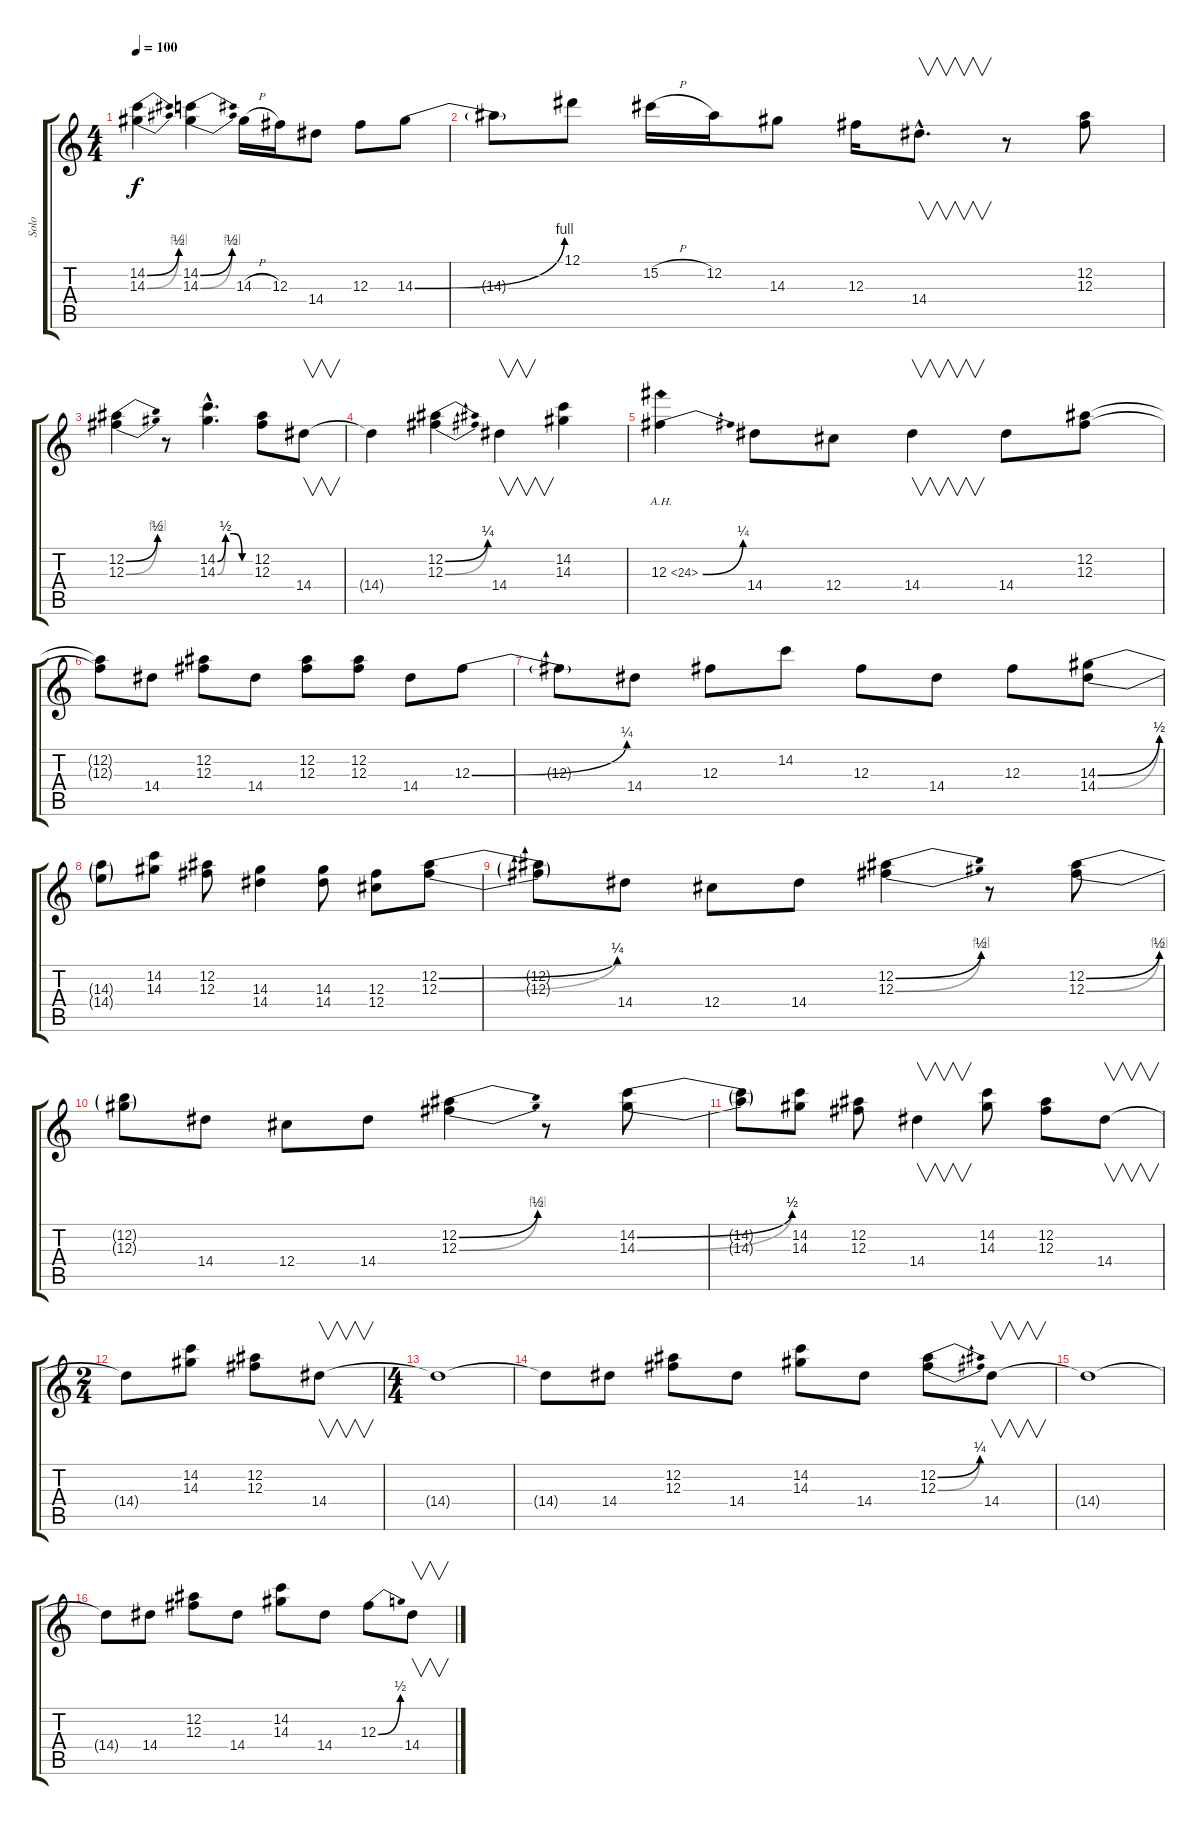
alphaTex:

\track ("Solo" "Solo") {instrument distortionguitar}
\staff {score tabs}
\tuning (Eb4 Bb3 Gb3 Db3 Ab2 Eb2) {hide}
\ts (4 4)
\tempo 100
\clef g2
\ks c
(14.2{be (bend 0 0 60 2)} 14.3{be (bend 0 0 60 4)}).4{dy f} (14.2{be (bend 0 0 60 2)} 14.3{be (bend 0 0 60 4)}).4 14.3{h}.16 12.3.16 14.4.8 12.3.8 14.3{be (bend 0 0 60 4)}.8 |
14.3{t}.8 12.1.8 15.2{h}.16 12.2.16 14.3.8 12.3.16 14.4{hac}.8{v d} r.8 (12.2 12.3).8 |
(12.2{be (bend 0 0 60 2)} 12.3{be (bend 0 0 60 4)}).4 r.8 (14.2{be (custom 0 0 15 2 30 2 45 0 60 0) hac} 14.3{be (custom 0 0 15 2 30 2 45 0 60 0) hac}).4{d} (12.2 12.3).8 14.4.8{v} |
14.4{t}.4 (12.2{be (bend 0 0 60 1)} 12.3{be (bend 0 0 60 1)}).4 14.4.4{v} (14.2 14.3).4 |
12.3{be (bend 0 0 60 1) ah 12}.4 14.4.8 12.4.8 14.4.4{v} 14.4.8 (12.2 12.3).8 |
(12.2{t} 12.3{t}).8 14.4.8 (12.2 12.3).8 14.4.8 (12.2 12.3).8 (12.2 12.3).8 14.4.8 12.3{be (bend 0 0 60 1)}.8 |
12.3{t}.8 14.4.8 12.3.8 14.2.8 12.3.8 14.4.8 12.3.8 (14.3{be (bend 0 0 60 2)} 14.4{be (bend 0 0 60 2)}).8 |
(14.3{t} 14.4{t}).8 (14.2 14.3).8 (12.2 12.3).8 (14.3 14.4).4 (14.3 14.4).8 (12.3 12.4).8 (12.2{be (bend 0 0 60 1)} 12.3{be (bend 0 0 60 1)}).8 |
(12.2{t} 12.3{t}).8 14.4.8 12.4.8 14.4.8 (12.2{be (bend 0 0 60 2)} 12.3{be (bend 0 0 60 4)}).4 r.8 (12.2{be (bend 0 0 60 2)} 12.3{be (bend 0 0 60 4)}).8 |
(12.2{t} 12.3{t}).8 14.4.8 12.4.8 14.4.8 (12.2{be (bend 0 0 60 2)} 12.3{be (bend 0 0 60 4)}).4 r.8 (14.2{be (bend 0 0 60 2)} 14.3{be (bend 0 0 60 2)}).8 |
(14.2{t} 14.3{t}).8 (14.2 14.3).8 (12.2 12.3).8 14.4.4{v} (14.2 14.3).8 (12.2 12.3).8 14.4.8{v} |
\ts (2 4)
14.4{t}.8 (14.2 14.3).8 (12.2 12.3).8 14.4.8{v} |
\ts (4 4)
14.4{t}.1 |
14.4{t}.8 14.4.8 (12.2 12.3).8 14.4.8 (14.2 14.3).8 14.4.8 (12.2{be (bend 0 0 60 1)} 12.3{be (bend 0 0 60 1)}).8 14.4.8{v} |
14.4{t}.1 |
14.4{t}.8 14.4.8 (12.2 12.3).8 14.4.8 (14.2 14.3).8 14.4.8 12.3{be (bend 0 0 60 2)}.8 14.4.8{v}
